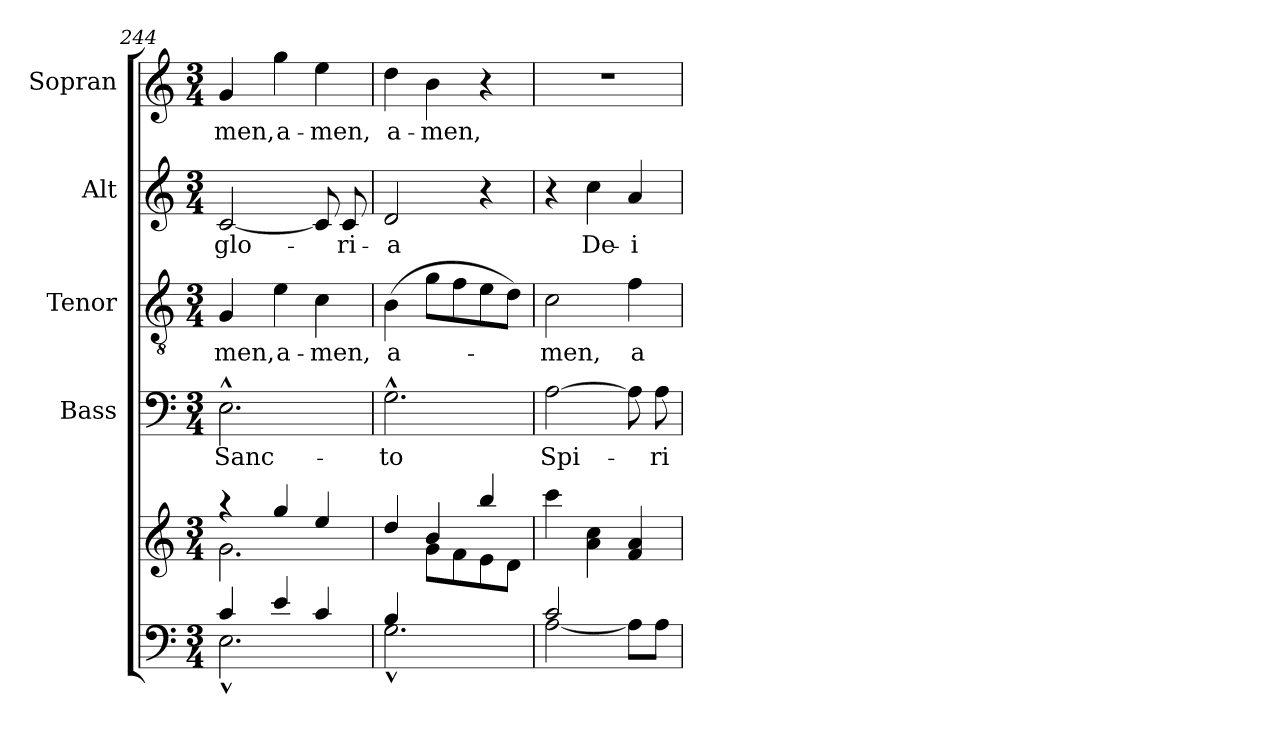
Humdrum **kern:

**kern	**kern	**kern	**text	**kern	**text	**kern	**text	**kern	**text
*part5	*part5	*part4	*part4	*part3	*part3	*part2	*part2	*part1	*part1
*staff6	*staff5	*staff4	*staff4	*staff3	*staff3	*staff2	*staff2	*staff1	*staff1
*	*	*I"Bass	*	*I"Tenor	*	*I"Alt	*	*I"Sopran	*
*	*	*I'B.	*	*I'T.	*	*I'A.	*	*I'S.	*
*clefF4	*clefG2	*clefF4	*	*clefGv2	*	*clefG2	*	*clefG2	*
*k[]	*k[]	*k[]	*	*k[]	*	*k[]	*	*k[]	*
*C:	*C:	*C:	*	*C:	*	*C:	*	*C:	*
*M3/4	*M3/4	*M3/4	*	*M3/4	*	*M3/4	*	*M3/4	*
=244	=244	=244	=244	=244	=244	=244	=244	=244	=244
*^	*^	*	*	*	*	*	*	*	*
!	!	!	!	!	!LO:LY:b	!	!LO:LY:b	!	!LO:LY:b	!	!LO:LY:b
4c/	2.E^^<\	4rgg	2.g\	2.E^^>\	Sanc-	4G/	-men,	[2c/	glo-	4g/	-men,
!	!	!	!	!	!	!	!LO:LY:b	!	!	!	!LO:LY:b
4e/	.	4gg/	.	.	.	4e\	a-	.	.	4gg\	a-
!	!	!	!	!	!	!	!LO:LY:b	!	!	!	!LO:LY:b
4c/	.	4ee/	.	.	.	4c\	-men,	8c/]	.	4ee\	-men,
!	!	!	!	!	!	!	!	!	!LO:LY:b	!	!
.	.	.	.	.	.	.	.	8c/	-ri-	.	.
=245	=245	=245	=245	=245	=245	=245	=245	=245	=245	=245	=245
!	!	!	!	!	!LO:LY:b	!	!LO:LY:b	!	!LO:LY:b	!	!LO:LY:b
4B/	2.G^^<\	4dd/	4ryy	2.G^^>\	-to	(>4B\	a-	2d/	-a	4dd\	a-
!	!	!	!	!	!	!	!	!	!	!	!LO:LY:b
2ryy	.	4b/	8g\L	.	.	8g\L	.	.	.	4b\	-men,
.	.	.	8f\	.	.	8f\	.	.	.	.	.
.	.	4bb/	8e\	.	.	8e\	.	4r	.	4r	.
.	.	.	8d\J	.	.	8d\J)	.	.	.	.	.
=246	=246	=246	=246	=246	=246	=246	=246	=246	=246	=246	=246
!	!	!	!	!	!LO:LY:b	!	!LO:LY:b	!	!	!	!
*	*	*v	*v	*	*	*	*	*	*	*	*
2c/	[<2A\	4ccc\	[2A\	Spi-	2c\	-men,	4r	.	2.r	.
!	!	!	!	!	!	!	!	!LO:LY:b	!	!
.	.	4a\ 4cc\	.	.	.	.	4cc\	De-	.	.
!	!	!	!	!	!	!LO:LY:b	!	!LO:LY:b	!	!
4ryy	8A\L]	4f/ 4a/	8A\]	.	4f\	a-	4a/	-i	.	.
!	!	!	!	!LO:LY:b	!	!	!	!	!	!
.	8A\J	.	8A\	-ri-	.	.	.	.	.	.
*v	*v	*	*	*	*	*	*	*	*	*
=	=	=	=	=	=	=	=	=	=
*-	*-	*-	*-	*-	*-	*-	*-	*-	*-
